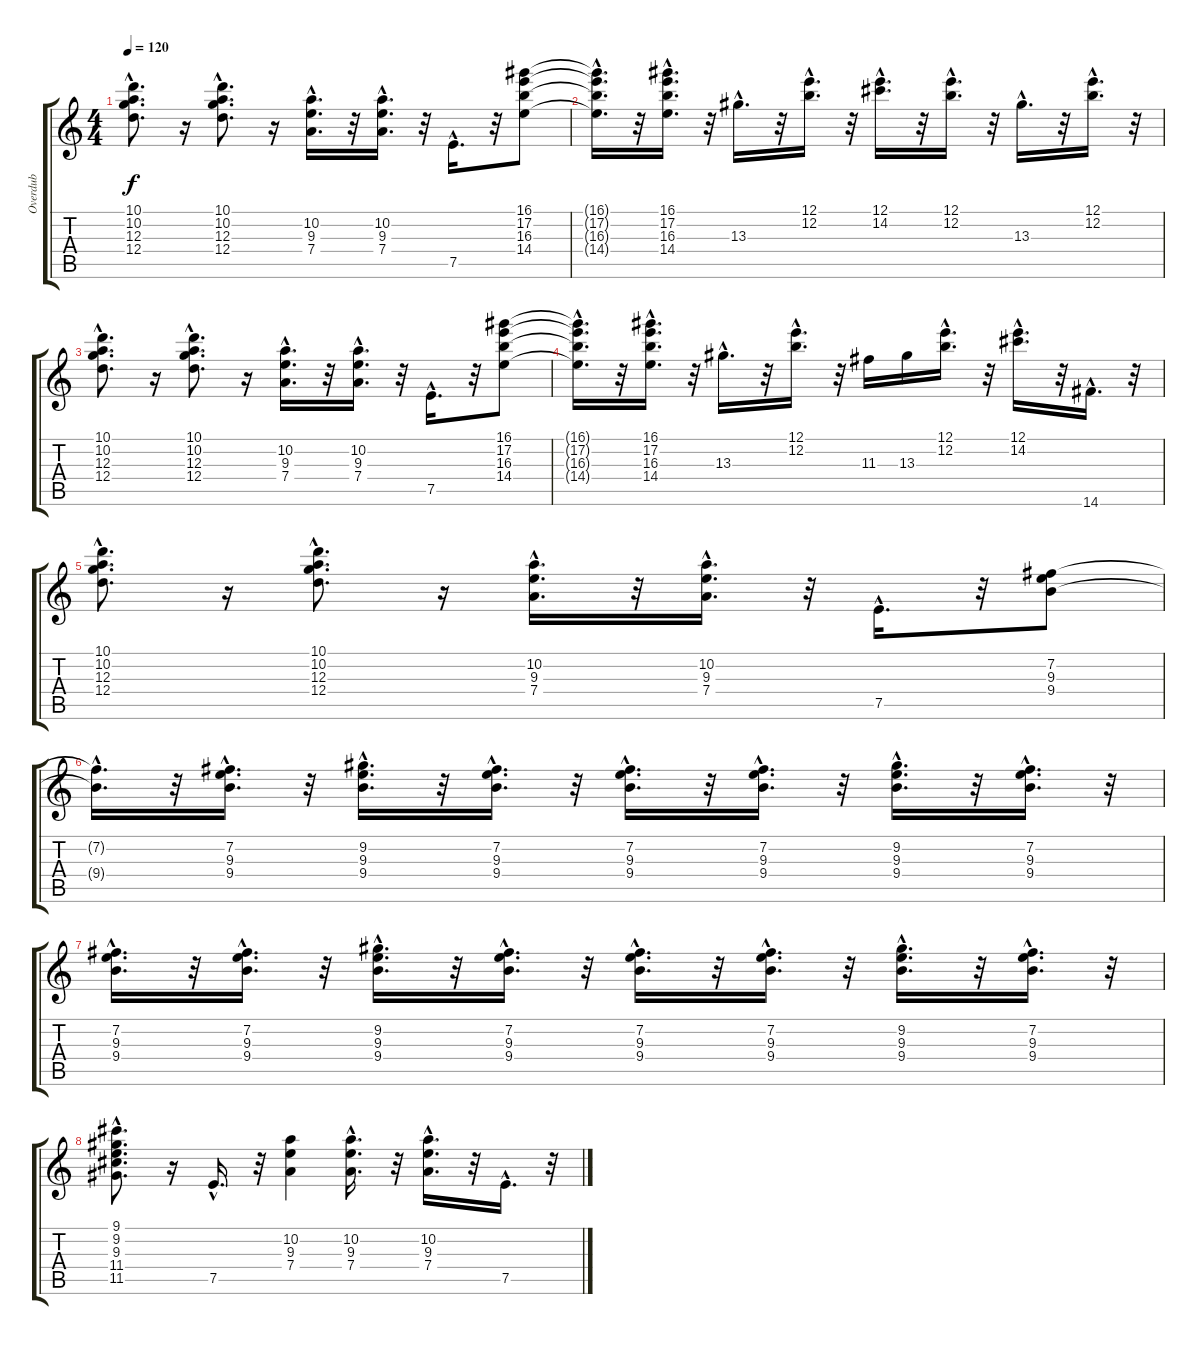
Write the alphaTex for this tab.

\track ("Overdub" "Overdub") {instrument overdrivenguitar}
\staff {score tabs}
\tuning (E4 B3 G3 D3 A2 E2) {hide}
\ts (4 4)
\tempo 120
\clef g2
\ks c
(10.1{hac} 10.2{hac} 12.3{hac} 12.4{hac}).8{d dy f} r.16 (10.1{hac} 10.2{hac} 12.3{hac} 12.4{hac}).8{d} r.16 (10.2{hac} 9.3{hac} 7.4{hac}).16{d} r.32 (10.2{hac} 9.3{hac} 7.4{hac}).16{d} r.32 7.5{hac}.16{d} r.32 (16.1 17.2 16.3 14.4).8 |
(16.1{hac t} 17.2{hac t} 16.3{hac t} 14.4{hac t}).16{d} r.32 (16.1{hac} 17.2{hac} 16.3{hac} 14.4{hac}).16{d} r.32 13.3{hac}.16{d} r.32 (12.1{hac} 12.2{hac}).16{d} r.32 (12.1{hac} 14.2{hac}).16{d} r.32 (12.1{hac} 12.2{hac}).16{d} r.32 13.3{hac}.16{d} r.32 (12.1{hac} 12.2{hac}).16{d} r.32 |
(10.1{hac} 10.2{hac} 12.3{hac} 12.4{hac}).8{d} r.16 (10.1{hac} 10.2{hac} 12.3{hac} 12.4{hac}).8{d} r.16 (10.2{hac} 9.3{hac} 7.4{hac}).16{d} r.32 (10.2{hac} 9.3{hac} 7.4{hac}).16{d} r.32 7.5{hac}.16{d} r.32 (16.1 17.2 16.3 14.4).8 |
(16.1{hac t} 17.2{hac t} 16.3{hac t} 14.4{hac t}).16{d} r.32 (16.1{hac} 17.2{hac} 16.3{hac} 14.4{hac}).16{d} r.32 13.3{hac}.16{d} r.32 (12.1{hac} 12.2{hac}).16{d} r.32 11.3.16 13.3.16 (12.1{hac} 12.2{hac}).16{d} r.32 (12.1{hac} 14.2{hac}).16{d} r.32 14.6{hac}.16{d} r.32 |
(10.1{hac} 10.2{hac} 12.3{hac} 12.4{hac}).8{d} r.16 (10.1{hac} 10.2{hac} 12.3{hac} 12.4{hac}).8{d} r.16 (10.2{hac} 9.3{hac} 7.4{hac}).16{d} r.32 (10.2{hac} 9.3{hac} 7.4{hac}).16{d} r.32 7.5{hac}.16{d} r.32 (7.2 9.3 9.4).8 |
(7.2{hac t} 9.4{hac t}).16{d} r.32 (7.2{hac} 9.3{hac} 9.4{hac}).16{d} r.32 (9.2{hac} 9.3{hac} 9.4{hac}).16{d} r.32 (7.2{hac} 9.3{hac} 9.4{hac}).16{d} r.32 (7.2{hac} 9.3{hac} 9.4{hac}).16{d} r.32 (7.2{hac} 9.3{hac} 9.4{hac}).16{d} r.32 (9.2{hac} 9.3{hac} 9.4{hac}).16{d} r.32 (7.2{hac} 9.3{hac} 9.4{hac}).16{d} r.32 |
(7.2{hac} 9.3{hac} 9.4{hac}).16{d} r.32 (7.2{hac} 9.3{hac} 9.4{hac}).16{d} r.32 (9.2{hac} 9.3{hac} 9.4{hac}).16{d} r.32 (7.2{hac} 9.3{hac} 9.4{hac}).16{d} r.32 (7.2{hac} 9.3{hac} 9.4{hac}).16{d} r.32 (7.2{hac} 9.3{hac} 9.4{hac}).16{d} r.32 (9.2{hac} 9.3{hac} 9.4{hac}).16{d} r.32 (7.2{hac} 9.3{hac} 9.4{hac}).16{d} r.32 |
(9.1{hac} 9.2{hac} 9.3{hac} 11.4{hac} 11.5{hac}).8{d} r.16 7.5{hac}.16{d} r.32 (10.2 9.3 7.4).4 (10.2{hac} 9.3{hac} 7.4{hac}).16{d} r.32 (10.2{hac} 9.3{hac} 7.4{hac}).16{d} r.32 7.5{hac}.16{d} r.32
